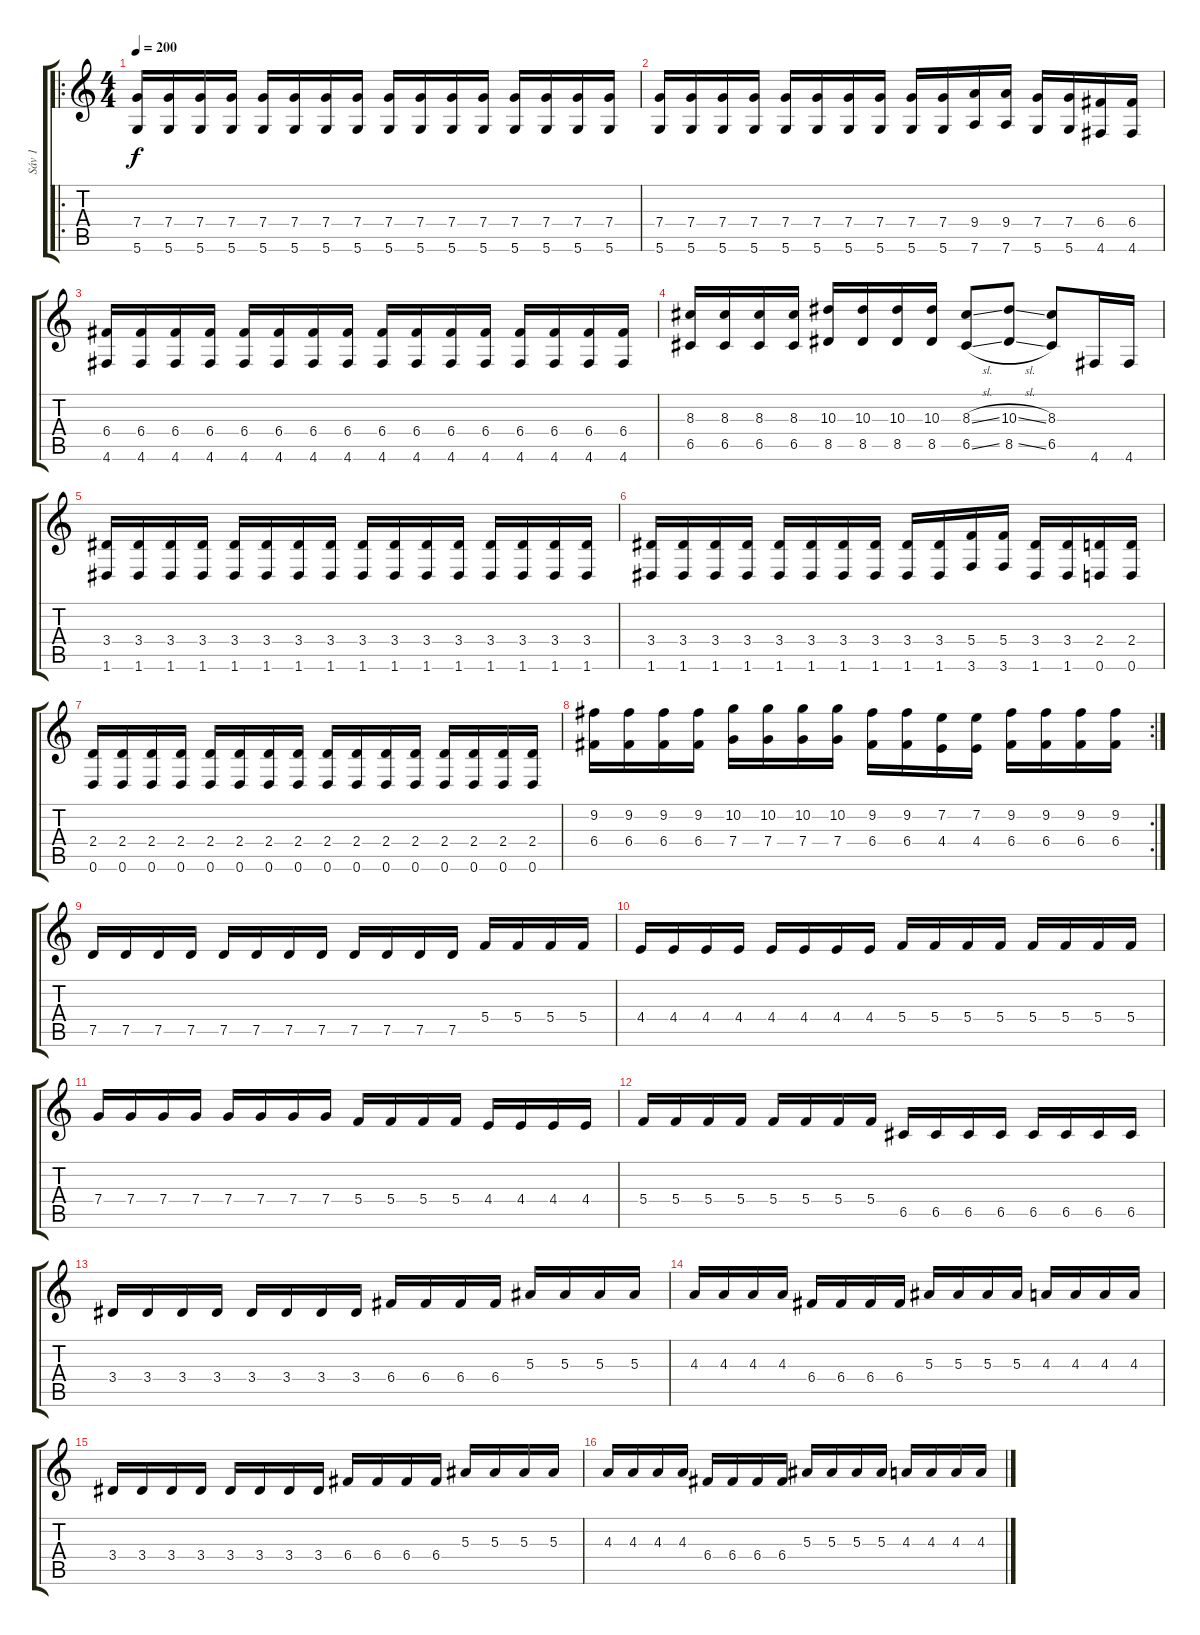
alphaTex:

\track ("Sáv 1" "Sáv 1") {instrument electricguitarclean}
\staff {score tabs}
\tuning (D4 A3 F3 C3 G2 D2) {hide}
\ro
\ts (4 4)
\tempo 200
\clef g2
\ks c
(7.4 5.6).16{dy f} (7.4 5.6).16 (7.4 5.6).16 (7.4 5.6).16 (7.4 5.6).16 (7.4 5.6).16 (7.4 5.6).16 (7.4 5.6).16 (7.4 5.6).16 (7.4 5.6).16 (7.4 5.6).16 (7.4 5.6).16 (7.4 5.6).16 (7.4 5.6).16 (7.4 5.6).16 (7.4 5.6).16 |
(7.4 5.6).16 (7.4 5.6).16 (7.4 5.6).16 (7.4 5.6).16 (7.4 5.6).16 (7.4 5.6).16 (7.4 5.6).16 (7.4 5.6).16 (7.4 5.6).16 (7.4 5.6).16 (9.4 7.6).16 (9.4 7.6).16 (7.4 5.6).16 (7.4 5.6).16 (6.4 4.6).16 (6.4 4.6).16 |
(6.4 4.6).16 (6.4 4.6).16 (6.4 4.6).16 (6.4 4.6).16 (6.4 4.6).16 (6.4 4.6).16 (6.4 4.6).16 (6.4 4.6).16 (6.4 4.6).16 (6.4 4.6).16 (6.4 4.6).16 (6.4 4.6).16 (6.4 4.6).16 (6.4 4.6).16 (6.4 4.6).16 (6.4 4.6).16 |
(8.3 6.5).16 (8.3 6.5).16 (8.3 6.5).16 (8.3 6.5).16 (10.3 8.5).16 (10.3 8.5).16 (10.3 8.5).16 (10.3 8.5).16 (8.3{sl} 6.5{sl}).8 (10.3{sl} 8.5{sl}).8 (8.3 6.5).8 4.6.16 4.6.16 |
(3.4 1.6).16 (3.4 1.6).16 (3.4 1.6).16 (3.4 1.6).16 (3.4 1.6).16 (3.4 1.6).16 (3.4 1.6).16 (3.4 1.6).16 (3.4 1.6).16 (3.4 1.6).16 (3.4 1.6).16 (3.4 1.6).16 (3.4 1.6).16 (3.4 1.6).16 (3.4 1.6).16 (3.4 1.6).16 |
(3.4 1.6).16 (3.4 1.6).16 (3.4 1.6).16 (3.4 1.6).16 (3.4 1.6).16 (3.4 1.6).16 (3.4 1.6).16 (3.4 1.6).16 (3.4 1.6).16 (3.4 1.6).16 (5.4 3.6).16 (5.4 3.6).16 (3.4 1.6).16 (3.4 1.6).16 (2.4 0.6).16 (2.4 0.6).16 |
(2.4 0.6).16 (2.4 0.6).16 (2.4 0.6).16 (2.4 0.6).16 (2.4 0.6).16 (2.4 0.6).16 (2.4 0.6).16 (2.4 0.6).16 (2.4 0.6).16 (2.4 0.6).16 (2.4 0.6).16 (2.4 0.6).16 (2.4 0.6).16 (2.4 0.6).16 (2.4 0.6).16 (2.4 0.6).16 |
\rc 2
(9.2 6.4).16 (9.2 6.4).16 (9.2 6.4).16 (9.2 6.4).16 (10.2 7.4).16 (10.2 7.4).16 (10.2 7.4).16 (10.2 7.4).16 (9.2 6.4).16 (9.2 6.4).16 (7.2 4.4).16 (7.2 4.4).16 (9.2 6.4).16 (9.2 6.4).16 (9.2 6.4).16 (9.2 6.4).16 |
7.5.16 7.5.16 7.5.16 7.5.16 7.5.16 7.5.16 7.5.16 7.5.16 7.5.16 7.5.16 7.5.16 7.5.16 5.4.16 5.4.16 5.4.16 5.4.16 |
4.4.16 4.4.16 4.4.16 4.4.16 4.4.16 4.4.16 4.4.16 4.4.16 5.4.16 5.4.16 5.4.16 5.4.16 5.4.16 5.4.16 5.4.16 5.4.16 |
7.4.16 7.4.16 7.4.16 7.4.16 7.4.16 7.4.16 7.4.16 7.4.16 5.4.16 5.4.16 5.4.16 5.4.16 4.4.16 4.4.16 4.4.16 4.4.16 |
5.4.16 5.4.16 5.4.16 5.4.16 5.4.16 5.4.16 5.4.16 5.4.16 6.5.16 6.5.16 6.5.16 6.5.16 6.5.16 6.5.16 6.5.16 6.5.16 |
3.4.16 3.4.16 3.4.16 3.4.16 3.4.16 3.4.16 3.4.16 3.4.16 6.4.16 6.4.16 6.4.16 6.4.16 5.3.16 5.3.16 5.3.16 5.3.16 |
4.3.16 4.3.16 4.3.16 4.3.16 6.4.16 6.4.16 6.4.16 6.4.16 5.3.16 5.3.16 5.3.16 5.3.16 4.3.16 4.3.16 4.3.16 4.3.16 |
3.4.16 3.4.16 3.4.16 3.4.16 3.4.16 3.4.16 3.4.16 3.4.16 6.4.16 6.4.16 6.4.16 6.4.16 5.3.16 5.3.16 5.3.16 5.3.16 |
4.3.16 4.3.16 4.3.16 4.3.16 6.4.16 6.4.16 6.4.16 6.4.16 5.3.16 5.3.16 5.3.16 5.3.16 4.3.16 4.3.16 4.3.16 4.3.16
